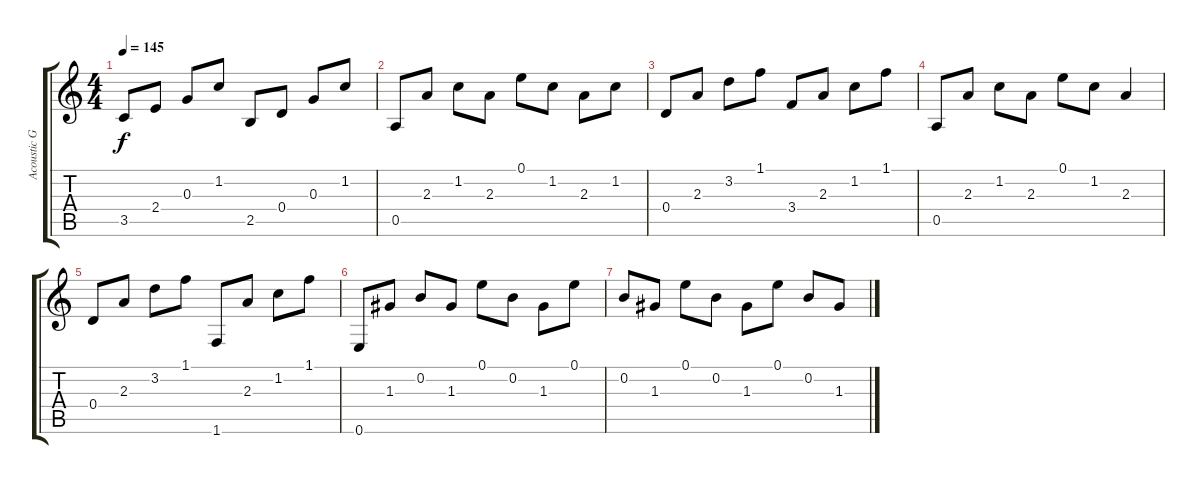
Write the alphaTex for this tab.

\track ("Acoustic Guitar" "Acoustic G") {instrument acousticguitarsteel}
\staff {score tabs}
\tuning (E4 B3 G3 D3 A2 E2) {hide}
\ts (4 4)
\tempo 145
\clef g2
\ks c
3.5.8{dy f} 2.4.8 0.3.8 1.2.8 2.5.8 0.4.8 0.3.8 1.2.8 |
0.5.8 2.3.8 1.2.8 2.3.8 0.1.8 1.2.8 2.3.8 1.2.8 |
0.4.8 2.3.8 3.2.8 1.1.8 3.4.8 2.3.8 1.2.8 1.1.8 |
0.5.8 2.3.8 1.2.8 2.3.8 0.1.8 1.2.8 2.3.4 |
0.4.8 2.3.8 3.2.8 1.1.8 1.6.8 2.3.8 1.2.8 1.1.8 |
0.6.8 1.3.8 0.2.8 1.3.8 0.1.8 0.2.8 1.3.8 0.1.8 |
0.2.8 1.3.8 0.1.8 0.2.8 1.3.8 0.1.8 0.2.8 1.3.8
